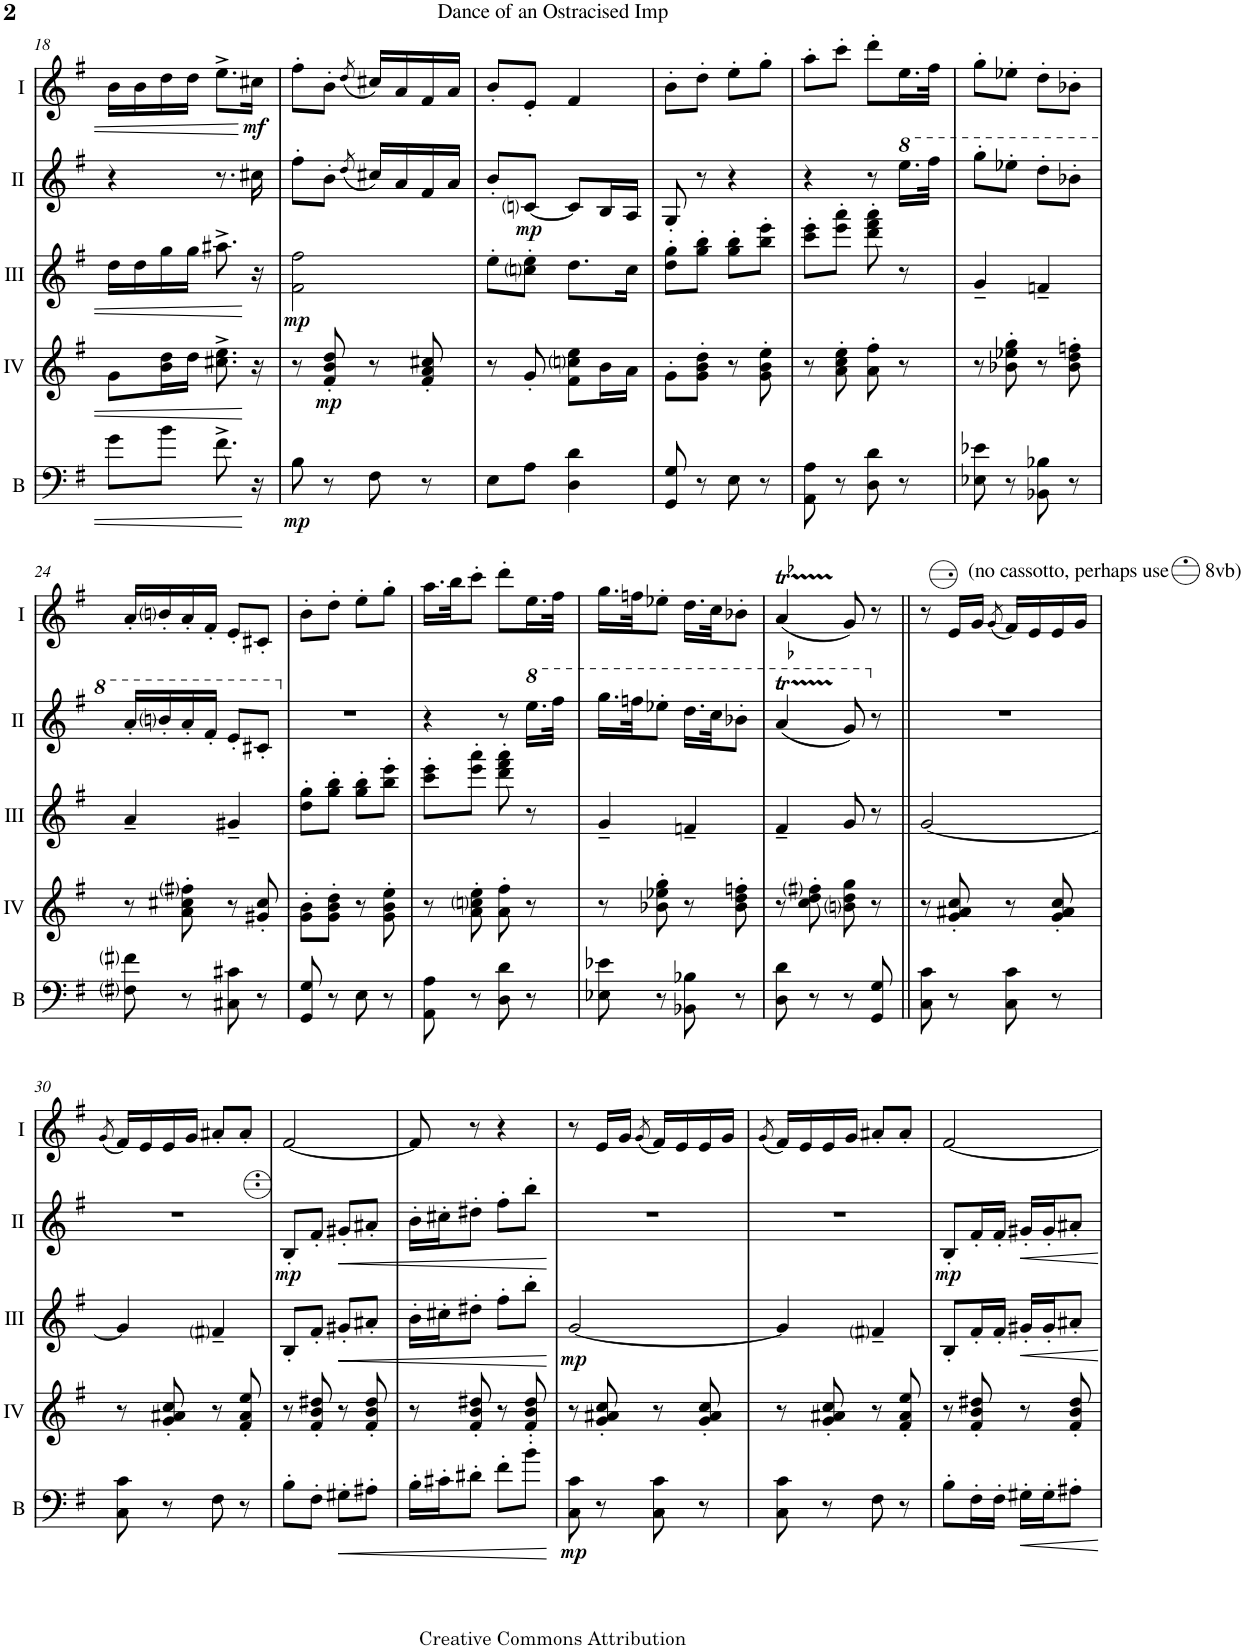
**kern	**dynam	**kern	**dynam	**kern	**dynam	**kern	**dynam	**kern	**dynam
*part5	*part5	*part4	*part4	*part3	*part3	*part2	*part2	*part1	*part1
*staff5	*staff5	*staff4	*staff4	*staff3	*staff3	*staff2	*staff2	*staff1	*staff1
*I"Bass	*	*I"Acc. 4	*	*I"Acc. 3	*	*I"Acc. 2	*	*I"Acc. 1	*
*I'B	*	*	*	*	*	*	*	*	*
!!LO:PB:g=z
*clefF4	*	*clefG2	*	*clefG2	*	*clefG2	*	*clefG2	*
*Trd7c12	*	*Trd7c12	*	*Trd7c12	*	*	*	*	*
*k[f#]	*	*k[f#]	*	*k[f#]	*	*k[f#]	*	*k[f#]	*
*M2/4	*	*M2/4	*	*M2/4	*	*M2/4	*	*M2/4	*
=18	=18	=18	=18	=18	=18	=18	=18	=18	=18
8g\L	.	8g\L	.	16dd\LL	.	4r	.	16b\LL	.
.	.	.	.	16dd\	.	.	.	16b\	.
8b\J	.	16b\ 16dd\L	.	16gg\	.	.	.	16dd\	.
.	.	16dd\JJ	.	16gg\JJ	.	.	.	16dd\JJ	.
8.f#^\	.	8.cc#X\^ 8.ee\^	.	8.aa#X^\	.	8.r	.	8.ee^\L	.
!	!	!	!	!	!	!	!	!	!LO:DY:b
16r	.	16r	.	16r	.	16cc#X\	.	16cc#X\Jk	mf
=19	=19	=19	=19	=19	=19	=19	=19	=19	=19
!	!LO:DY:b	!	!	!	!LO:DY:b	!	!	!	!
8B\	mp	8r	.	2f#\ 2ff#\	mp	8ff#'\L	.	8ff#'\L	.
!	!	!	!LO:DY:b	!	!	!	!	!	!
8r	.	8f#/' 8b/' 8dd/'	mp	.	.	8b'\J	.	8b'\J	.
.	.	.	.	.	.	(8qdd/	.	(8qdd/	.
8F#\	.	8r	.	.	.	16cc#X/LL)	.	16cc#X/LL)	.
.	.	.	.	.	.	16a/	.	16a/	.
8r	.	8f#/' 8a/' 8cc#X/'	.	.	.	16f#/	.	16f#/	.
.	.	.	.	.	.	16a/JJ	.	16a/JJ	.
=20	=20	=20	=20	=20	=20	=20	=20	=20	=20
8E\L	.	8r	.	8ee'\L	.	8b'/L	.	8b'/L	.
!	!	!	!	!	!	!	!LO:DY:b	!	!
8A\J	.	8g'/	.	8ccni\' 8ee\'J	.	[8cni/J	mp	8e'/J	.
4D\ 4d\	.	8f#\ 8ccni\ 8ee\L	.	8.dd\L	.	8c/L]	.	4f#/	.
.	.	16b\L	.	.	.	16B/L	.	.	.
.	.	16a\JJ	.	16cc\Jk	.	16A/JJ	.	.	.
=21	=21	=21	=21	=21	=21	=21	=21	=21	=21
8GG/ 8G/	.	8g'\L	.	8dd\' 8gg\'L	.	8G'/	.	8b'\L	.
8r	.	8g\' 8b\' 8dd\'J	.	8gg\' 8bb\'J	.	8r	.	8dd'\J	.
8E\	.	8r	.	8gg\' 8bb\'L	.	4r	.	8ee'\L	.
8r	.	8g\' 8b\' 8ee\'	.	8bb\' 8eee\'J	.	.	.	8gg'\J	.
=22	=22	=22	=22	=22	=22	=22	=22	=22	=22
8AA\ 8A\	.	8r	.	8ccc\' 8eee\'L	.	4r	.	8aa'\L	.
8r	.	8a\' 8cc\' 8ee\'	.	8eee\' 8aaa\'J	.	.	.	8ccc'\J	.
8D\ 8d\	.	8a\' 8ff#\'	.	8ddd\' 8fff#\' 8aaa\'	.	8r	.	8ddd'\L	.
*	*	*	*	*	*	*8va	*	*	*
8r	.	8r	.	8r	.	16.eee\LL	.	16.ee\L	.
.	.	.	.	.	.	32fff#\JJk	.	32ff#\JJk	.
=23	=23	=23	=23	=23	=23	=23	=23	=23	=23
8E-X\ 8e-X\	.	8r	.	4g~/	.	8ggg'\L	.	8gg'\L	.
8r	.	8b-X\' 8ee-X\' 8gg\'	.	.	.	8eee-X'\J	.	8ee-X'\J	.
8BB-X\ 8B-X\	.	8r	.	4fn~/	.	8ddd'\L	.	8dd'\L	.
8r	.	8b-\' 8dd\' 8ffn\'	.	.	.	8bb-X'\J	.	8b-X'\J	.
!!LO:LB:g=z
=24	=24	=24	=24	=24	=24	=24	=24	=24	=24
8F#i\ 8f#i\	.	8r	.	4a~/	.	16aa'/LL	.	16a'/LL	.
.	.	.	.	.	.	16bbni'/	.	16bni'/	.
8r	.	8a\' 8cc#X\' 8ff#i\'	.	.	.	16aa'/	.	16a'/	.
.	.	.	.	.	.	16ff#'/JJ	.	16f#'/JJ	.
8C#X\ 8c#X\	.	8r	.	4g#X~/	.	8ee'/L	.	8e'/L	.
8r	.	8g#X/' 8cc#/'	.	.	.	8cc#X'/J	.	8c#X'/J	.
=25	=25	=25	=25	=25	=25	=25	=25	=25	=25
*	*	*	*	*	*	*X8va	*	*	*
8GG/ 8G/	.	8g\' 8b\'L	.	8dd\' 8gg\'L	.	2r	.	8b'\L	.
8r	.	8g\' 8b\' 8dd\'J	.	8gg\' 8bb\'J	.	.	.	8dd'\J	.
8E\	.	8r	.	8gg\' 8bb\'L	.	.	.	8ee'\L	.
8r	.	8g\' 8b\' 8ee\'	.	8bb\' 8eee\'J	.	.	.	8gg'\J	.
=26	=26	=26	=26	=26	=26	=26	=26	=26	=26
8AA\ 8A\	.	8r	.	8ccc\' 8eee\'L	.	4r	.	16.aa\LL	.
.	.	.	.	.	.	.	.	32bb\JK	.
8r	.	8a\' 8ccni\' 8ee\'	.	8eee\' 8aaa\'J	.	.	.	8ccc'\J	.
8D\ 8d\	.	8a\' 8ff#\'	.	8ddd\' 8fff#\' 8aaa\'	.	8r	.	8ddd'\L	.
*	*	*	*	*	*	*8va	*	*	*
8r	.	8r	.	8r	.	16.eee\LL	.	16.ee\L	.
.	.	.	.	.	.	32fff#\JJk	.	32ff#\JJk	.
=27	=27	=27	=27	=27	=27	=27	=27	=27	=27
8E-X\ 8e-X\	.	8r	.	4g~/	.	16.ggg\LL	.	16.gg\LL	.
.	.	.	.	.	.	32fffn\JK	.	32ffn\JK	.
8r	.	8b-X\' 8ee-X\' 8gg\'	.	.	.	8eee-X'\J	.	8ee-X'\J	.
8BB-X\ 8B-X\	.	8r	.	4fn~/	.	16.ddd\LL	.	16.dd\LL	.
.	.	.	.	.	.	32ccc\JK	.	32cc\JK	.
8r	.	8b-\' 8dd\' 8ffn\'	.	.	.	8bb-X'\J	.	8b-X'\J	.
=28	=28	=28	=28	=28	=28	=28	=28	=28	=28
!	!	!	!	!	!	!	!	!LO:TX:a:t=♭	!
!	!	!	!	!	!	!LO:TX:a:t=♭	!	!	!
8D\ 8d\	.	8r	.	4f#~/	.	(4aaT/	.	(4aT/	.
8r	.	8cc\' 8dd\' 8ff#i\'	.	.	.	.	.	.	.
8r	.	8bni\ 8dd\ 8gg\	.	8g/	.	8gg/)	.	8g/)	.
*	*	*	*	*	*	*X8va	*	*	*
8GG/ 8G/	.	8r	.	8r	.	8r	.	8r	.
=29||	=29||	=29||	=29||	=29||	=29||	=29||	=29||	=29||	=29||
8C\ 8c\	.	8r	.	[2g/	.	2r	.	8r	.
!	!	!	!	!	!	!	!	!LO:TX:a:t=(no cassotto, perhaps use       8vb)	!
8r	.	8g/' 8a#X/' 8cc/'	.	.	.	.	.	16e/LL	.
.	.	.	.	.	.	.	.	16g/JJ	.
.	.	.	.	.	.	.	.	(8qg/	.
8C\ 8c\	.	8r	.	.	.	.	.	16f#/LL)	.
.	.	.	.	.	.	.	.	16e/	.
8r	.	8g/' 8a#/' 8cc/'	.	.	.	.	.	16e/	.
.	.	.	.	.	.	.	.	16g/JJ	.
!!LO:LB:g=z
=30	=30	=30	=30	=30	=30	=30	=30	=30	=30
.	.	.	.	.	.	.	.	(8qg/	.
8C\ 8c\	.	8r	.	4g/]	.	2r	.	16f#/LL)	.
.	.	.	.	.	.	.	.	16e/	.
8r	.	8g/' 8a#X/' 8cc/'	.	.	.	.	.	16e/	.
.	.	.	.	.	.	.	.	16g/JJ	.
8F#\	.	8r	.	4f#i~/	.	.	.	8a#X'/L	.
8r	.	8f#/' 8a#/' 8ee/'	.	.	.	.	.	8a#'/J	.
=31	=31	=31	=31	=31	=31	=31	=31	=31	=31
!	!	!	!	!	!	!	!LO:DY:b	!	!
8B'\L	.	8r	.	8B'/L	.	8B'/L	mp	[2f#/	.
8F#'\J	.	8f#/' 8b/' 8dd#X/'	.	8f#'/J	.	8f#'/J	.	.	.
!	!LO:HP:b	!	!	!	!LO:HP:b	!	!LO:HP:b	!	!
8G#X'\L	<	8r	.	8g#X'/L	<	8g#X'/L	<	.	.
8A#X'\J	.	8f#/' 8b/' 8dd#/'	.	8a#X'/J	.	8a#X'/J	.	.	.
=32	=32	=32	=32	=32	=32	=32	=32	=32	=32
16B'\LL	.	8r	.	16b'\LL	.	16b'\LL	.	8f#/]	.
16c#X'\J	.	.	.	16cc#X'\J	.	16cc#X'\J	.	.	.
8d#X'\J	.	8f#/' 8b/' 8dd#X/'	.	8dd#X'\J	.	8dd#X'\J	.	8r	.
8f#'\L	.	8r	.	8ff#'\L	.	8ff#'\L	.	4r	.
8b'\J	.	8f#/' 8b/' 8dd#/'	.	8bb'\J	.	8bb'\J	.	.	.
.	[	.	.	.	[	.	[	.	.
=33	=33	=33	=33	=33	=33	=33	=33	=33	=33
!	!LO:DY:b	!	!	!	!LO:DY:b	!	!	!	!
8C\ 8c\	mp	8r	.	[2g/	mp	2r	.	8r	.
8r	.	8g/' 8a#X/' 8cc/'	.	.	.	.	.	16e/LL	.
.	.	.	.	.	.	.	.	16g/JJ	.
.	.	.	.	.	.	.	.	(8qg/	.
8C\ 8c\	.	8r	.	.	.	.	.	16f#/LL)	.
.	.	.	.	.	.	.	.	16e/	.
8r	.	8g/' 8a#/' 8cc/'	.	.	.	.	.	16e/	.
.	.	.	.	.	.	.	.	16g/JJ	.
=34	=34	=34	=34	=34	=34	=34	=34	=34	=34
.	.	.	.	.	.	.	.	(8qg/	.
8C\ 8c\	.	8r	.	4g/]	.	2r	.	16f#/LL)	.
.	.	.	.	.	.	.	.	16e/	.
8r	.	8g/' 8a#X/' 8cc/'	.	.	.	.	.	16e/	.
.	.	.	.	.	.	.	.	16g/JJ	.
8F#\	.	8r	.	4f#i~/	.	.	.	8a#X'/L	.
8r	.	8f#/' 8a#/' 8ee/'	.	.	.	.	.	8a#'/J	.
=35	=35	=35	=35	=35	=35	=35	=35	=35	=35
!	!	!	!	!	!	!	!LO:DY:b	!	!
8B'\L	.	8r	.	8B'/L	.	8B'/L	mp	[2f#/	.
16F#'\L	.	8f#/' 8b/' 8dd#X/'	.	16f#'/L	.	16f#'/L	.	.	.
16F#'\JJ	.	.	.	16f#'/JJ	.	16f#'/JJ	.	.	.
16G#X'\LL	.	8r	.	16g#X'/LL	.	16g#X'/LL	.	.	.
16G#'\J	.	.	.	16g#'/J	.	16g#'/J	.	.	.
8A#X'\J	.	8f#/' 8b/' 8dd#/'	.	8a#X'/J	.	8a#X'/J	.	.	.
=	=	=	=	=	=	=	=	=	=
*-	*-	*-	*-	*-	*-	*-	*-	*-	*-
